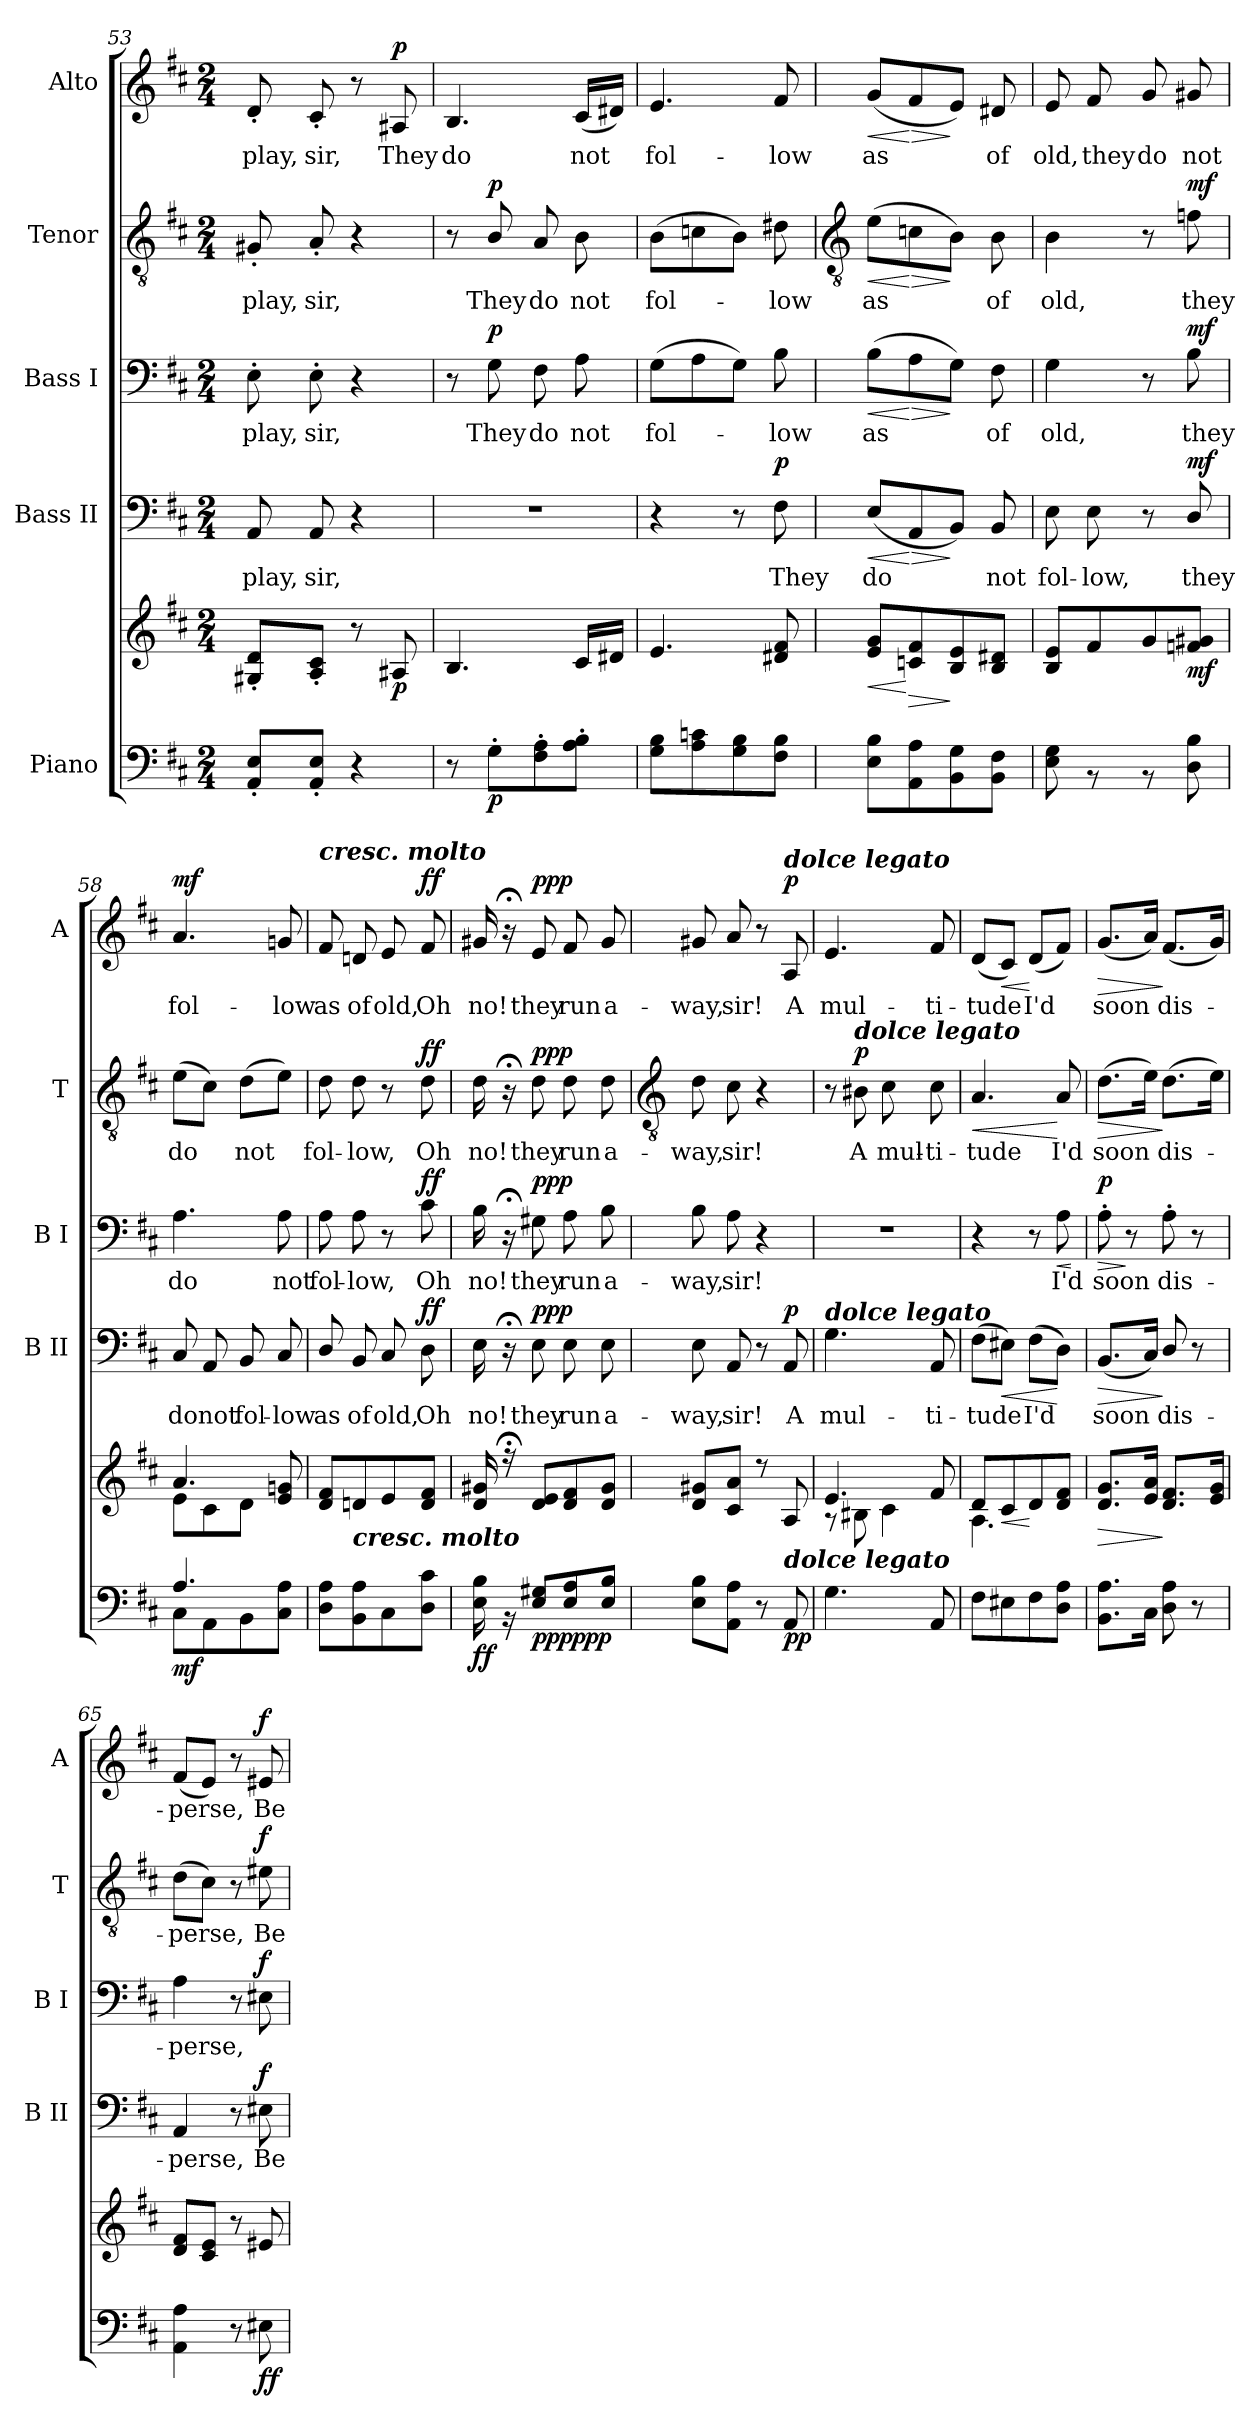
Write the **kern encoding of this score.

**kern	**kern	**dynam	**kern	**text	**dynam	**kern	**text	**dynam	**kern	**text	**dynam	**kern	**text	**dynam
*part5	*part5	*part5	*part4	*part4	*part4	*part3	*part3	*part3	*part2	*part2	*part2	*part1	*part1	*part1
*staff6	*staff5	*staff5/6	*staff4	*staff4	*staff4	*staff3	*staff3	*staff3	*staff2	*staff2	*staff2	*staff1	*staff1	*staff1
*I"Piano	*	*	*I"Bass II	*	*	*I"Bass I	*	*	*I"Tenor	*	*	*I"Alto	*	*
*	*	*	*I'B II	*	*	*I'B I	*	*	*I'T	*	*	*I'A	*	*
*clefF4	*clefG2	*	*clefF4	*	*	*clefF4	*	*	*clefGv2	*	*	*clefG2	*	*
*k[f#c#]	*k[f#c#]	*	*k[f#c#]	*	*	*k[f#c#]	*	*	*k[f#c#]	*	*	*k[f#c#]	*	*
*D:	*D:	*	*D:	*	*	*D:	*	*	*D:	*	*	*D:	*	*
*M2/4	*M2/4	*	*M2/4	*	*	*M2/4	*	*	*M2/4	*	*	*M2/4	*	*
=53	=53	=53	=53	=53	=53	=53	=53	=53	=53	=53	=53	=53	=53	=53
!	!	!	!	!LO:LY:b	!	!	!LO:LY:b	!	!	!LO:LY:b	!	!	!LO:LY:b	!
8AA' 8E'L	8G#X' 8d'L	.	8AA	play,	.	8E'	play,	.	8G#X'	play,	.	8d'	play,	.
!	!	!	!	!LO:LY:b	!	!	!LO:LY:b	!	!	!LO:LY:b	!	!	!LO:LY:b	!
8AA' 8E'J	8A' 8c#'J	.	8AA	sir,	.	8E'	sir,	.	8A'	sir,	.	8c#'	sir,	.
4r	8r	.	4r	.	.	4r	.	.	4r	.	.	8r	.	.
!	!	!LO:DY:b	!	!	!	!	!	!	!	!	!	!	!LO:LY:b	!LO:DY:b
.	8A#X	p	.	.	.	.	.	.	.	.	.	8A#X	They	p
=54	=54	=54	=54	=54	=54	=54	=54	=54	=54	=54	=54	=54	=54	=54
!	!	!	!LO:N:vis=1	!	!	!	!	!	!	!	!	!	!LO:LY:b	!
8r	4.B	.	2r	.	.	8r	.	.	8r	.	.	4.B	do	.
!	!	!LO:DY:b=2	!	!	!	!	!LO:LY:b	!LO:DY:b	!	!LO:LY:b	!LO:DY:b	!	!	!
8G'\L	.	p	.	.	.	8G\	They	p	8B/	They	p	.	.	.
!	!	!	!	!	!	!	!LO:LY:b	!	!	!LO:LY:b	!	!	!	!
8F#' 8A'	.	.	.	.	.	8F#	do	.	8A	do	.	.	.	.
!	!	!	!	!	!	!	!LO:LY:b	!	!	!LO:LY:b	!	!	!LO:LY:b	!
8A\' 8B\'J	16c#LL	.	.	.	.	8A\	not	.	8B	not	.	(<16c#LL	not	.
.	16d#XJJ	.	.	.	.	.	.	.	.	.	.	16d#XJJ)	.	.
=55	=55	=55	=55	=55	=55	=55	=55	=55	=55	=55	=55	=55	=55	=55
!	!	!	!	!	!	!	!LO:LY:b	!	!	!LO:LY:b	!	!	!LO:LY:b	!
8G 8BL	4.e	.	4r	.	.	(>8GL	fol-	.	(>8BL	fol-	.	4.e	fol-	.
8A 8cn	.	.	.	.	.	8A	.	.	8cn	.	.	.	.	.
8G 8B	.	.	8r	.	.	8GJ)	.	.	8BJ)	.	.	.	.	.
!	!	!	!	!LO:LY:b	!LO:DY:b	!	!LO:LY:b	!	!	!LO:LY:b	!	!	!LO:LY:b	!
8F# 8BJ	8d#X 8f#	.	8F#	They	p	8B	low	.	8d#X	low	.	8f#	-low	.
!!LO:LB:g=z
=56	=56	=56	=56	=56	=56	=56	=56	=56	=56	=56	=56	=56	=56	=56
*	*	*	*	*	*	*	*	*	*clefGv2	*	*	*	*	*
*	*^	*	*	*	*	*	*	*	*	*	*	*	*	*
!LO:N:vis=1	!	!LO:N:vis=1	!LO:HP:b	!	!LO:LY:b	!LO:HP:b	!	!LO:LY:b	!LO:HP:b	!	!LO:LY:b	!LO:HP:b	!	!LO:LY:b	!LO:HP:b
*^	*	*	*	*	*	*	*	*	*	*	*	*	*	*	*
2ryy	8E\ 8B\L	8e 8gL	2ryy	<	(<8EL	do	<	(>8BL	as	<	(>8eL	as	<	(<8gL	as	<
!	!	!	!	!LO:HP:n=1:b	!	!	!LO:HP:n=1:b	!	!	!LO:HP:n=1:b	!	!	!LO:HP:n=1:b	!	!	!LO:HP:n=1:b
.	8AA\ 8A\	8cn 8f#	.	[ >	8AA	.	[ >	8A	.	[ >	8cn	.	[ >	8f#	.	[ >
.	8BB\ 8G\	8B 8e	.	]	8BBJ)	.	]	8GJ)	.	]	8BJ)	.	]	8eJ)	.	]
!	!	!	!	!	!	!LO:LY:b	!	!	!LO:LY:b	!	!	!LO:LY:b	!	!	!LO:LY:b	!
.	8BB\ 8F#\J	8B 8d#XJ	.	.	8BB	not	.	8F#	of	.	8B	of	.	8d#X	of	.
=57	=57	=57	=57	=57	=57	=57	=57	=57	=57	=57	=57	=57	=57	=57	=57	=57
!LO:N:vis=1	!	!	!LO:N:vis=1	!	!	!LO:LY:b	!	!	!LO:LY:b	!	!	!LO:LY:b	!	!	!LO:LY:b	!
2ryy	8E\ 8G\	8B 8eL	2ryy	.	8E	fol-	.	4G	old,	.	4B	old,	.	8e	old,	.
!	!	!	!	!	!	!LO:LY:b	!	!	!	!	!	!	!	!	!LO:LY:b	!
.	8r	8f#	.	.	8E	-low,	.	.	.	.	.	.	.	8f#	they	.
!	!	!	!	!	!	!	!	!	!	!	!	!	!	!	!LO:LY:b	!
.	8r	8g	.	.	8r	.	.	8r	.	.	8r	.	.	8g	do	.
!	!	!	!	!LO:DY:b	!	!LO:LY:b	!LO:DY:b	!	!LO:LY:b	!LO:DY:b	!	!LO:LY:b	!LO:DY:b	!	!LO:LY:b	!
.	8D\ 8B\	8fn 8g#XJ	.	mf	8D/	they	mf	8B	they	mf	8fn	they	mf	8g#X	not	.
=58	=58	=58	=58	=58	=58	=58	=58	=58	=58	=58	=58	=58	=58	=58	=58	=58
!	!	!	!	!LO:DY:b=2	!	!LO:LY:b	!	!	!LO:LY:b	!	!	!LO:LY:b	!	!	!LO:LY:b	!LO:DY:b
4.A/	8C#\L	4.a	8e\L	mf	8C#	do	.	4.A	do	.	(>8eL	do	.	4.a	fol-	mf
!	!	!	!	!	!	!LO:LY:b	!	!	!	!	!	!	!	!	!	!
.	8AA\	.	8c#\	.	8AA	not	.	.	.	.	8c#J)	.	.	.	.	.
!	!	!	!	!	!	!LO:LY:b	!	!	!	!	!	!LO:LY:b	!	!	!	!
.	8BB\	.	8d\J	.	8BB	fol-	.	.	.	.	(>8dL	not	.	.	.	.
!	!	!	!	!	!	!LO:LY:b	!	!	!LO:LY:b	!	!	!	!	!	!LO:LY:b	!
8ryy	8C#\ 8A\J	8e 8gn	8ryy	.	8C#	-low	.	8A	not	.	8eJ)	.	.	8gn	-low	.
=59	=59	=59	=59	=59	=59	=59	=59	=59	=59	=59	=59	=59	=59	=59	=59	=59
!	!	!	!	!	!	!	!	!	!	!	!	!	!	!LO:TX:a:Bi:t=cresc. molto	!	!
!LO:N:vis=1	!	!	!	!	!	!LO:LY:b	!	!	!LO:LY:b	!	!	!LO:LY:b	!	!	!LO:LY:b	!
2ryy	8D\ 8A\L	8d 8f#L	2ryy	.	8D/	as	.	8A	fol-	.	8d	fol-	.	8f#	as	.
!	!	!LO:TX:b:Bi:t=cresc. molto	!	!	!	!	!	!	!	!	!	!	!	!	!	!
!	!	!	!	!	!	!LO:LY:b	!	!	!LO:LY:b	!	!	!LO:LY:b	!	!	!LO:LY:b	!
.	8BB\ 8A\	8dn	.	.	8BB	of	.	8A	-low,	.	8d	-low,	.	8dn	of	.
!	!	!	!	!	!	!LO:LY:b	!	!	!	!	!	!	!	!	!LO:LY:b	!
.	8C#\	8e	.	.	8C#	old,	.	8r	.	.	8r	.	.	8e	old,	.
!	!	!	!	!	!	!LO:LY:b	!LO:DY:b	!	!LO:LY:b	!LO:DY:b	!	!LO:LY:b	!LO:DY:b	!	!LO:LY:b	!LO:DY:b
.	8D\ 8c#\J	8d 8f#J	.	.	8D	Oh	ff	8c#	Oh	ff	8d	Oh	ff	8f#	Oh	ff
=60	=60	=60	=60	=60	=60	=60	=60	=60	=60	=60	=60	=60	=60	=60	=60	=60
!LO:N:vis=1	!	!	!	!LO:DY:b=2	!	!LO:LY:b	!	!	!LO:LY:b	!	!	!LO:LY:b	!	!	!LO:LY:b	!
!	!	!	!	!LO:DY:n=1:b	!	!	!	!	!	!	!	!	!	!	!	!
2ryy	16E\ 16B\	16d 16g#X	2ryy	f f	16E	no!	.	16B	no!	.	16d	no!	.	16g#X	no!	.
.	16r	16r;<	.	.	16r;<	.	.	16r;<	.	.	16r;<	.	.	16r;<	.	.
!	!	!	!	!LO:DY:n=2:b=2	!	!LO:LY:b	!	!	!LO:LY:b	!	!	!LO:LY:b	!	!	!LO:LY:b	!
!	!	!	!	!LO:DY:n=3:b	!	!	!LO:DY:b	!	!	!LO:DY:b	!	!	!LO:DY:b	!	!	!LO:DY:b
.	8E\ 8G#X\L	8d 8eL	.	ppp ppp	8E	they	ppp	8G#X	they	ppp	8d	they	ppp	8e	they	ppp
!	!	!	!	!	!	!LO:LY:b	!	!	!LO:LY:b	!	!	!LO:LY:b	!	!	!LO:LY:b	!
.	8E/ 8A/	8d 8f#	.	.	8E	run	.	8A	run	.	8d	run	.	8f#	run	.
!	!	!	!	!	!	!LO:LY:b	!	!	!LO:LY:b	!	!	!LO:LY:b	!	!	!LO:LY:b	!
.	8E/ 8B/J	8d 8g#J	.	.	8E	a-	.	8B	a-	.	8d	a-	.	8g#	a-	.
*v	*v	*	*	*	*	*	*	*	*	*	*	*	*	*	*	*
!!LO:LB:g=z
=61	=61	=61	=61	=61	=61	=61	=61	=61	=61	=61	=61	=61	=61	=61	=61
*	*	*	*	*	*	*	*	*	*	*clefGv2	*	*	*	*	*
*^	*	*	*	*	*	*	*	*	*	*	*	*	*	*	*
!	!	!	!	!	!	!LO:LY:b	!	!	!LO:LY:b	!	!	!LO:LY:b	!	!	!LO:LY:b	!
*v	*v	*	*	*	*	*	*	*	*	*	*	*	*	*	*	*
8E 8BL	8d 8g#XL	2ryy	.	8E	-way,	.	8B	-way,	.	8d	-way,	.	8g#X	-way,	.
!	!	!	!	!	!LO:LY:b	!	!	!LO:LY:b	!	!	!LO:LY:b	!	!	!LO:LY:b	!
8AA 8AJ	8c# 8aJ	.	.	8AA	sir!	.	8A	sir!	.	8c#	sir!	.	8a	sir!	.
8r	8r	.	.	8r	.	.	4r	.	.	4r	.	.	8r	.	.
!	!	!	!	!	!	!	!	!	!	!	!	!	!LO:TX:a:Bi:t=dolce legato	!	!
!	!LO:TX:b:Bi:t=dolce legato	!	!	!	!	!	!	!	!	!	!	!	!	!	!
!	!	!	!LO:DY:b=2	!	!LO:LY:b	!	!	!	!	!	!	!	!	!LO:LY:b	!
!	!	!	!LO:DY:n=1:b	!	!	!LO:DY:b	!	!	!	!	!	!	!	!	!LO:DY:b
8AA	8A	.	p p	8AA	A	p	.	.	.	.	.	.	8A	A	p
=62	=62	=62	=62	=62	=62	=62	=62	=62	=62	=62	=62	=62	=62	=62	=62
!	!	!	!	!LO:TX:a:Bi:t=dolce legato	!	!	!	!	!	!	!	!	!	!	!
!	!	!	!	!	!LO:LY:b	!	!LO:N:vis=1	!	!	!	!	!	!	!LO:LY:b	!
4.G	4.e	8r	.	4.G	mul-	.	2r	.	.	8r	.	.	4.e	mul-	.
!	!	!	!	!	!	!	!	!	!	!LO:TX:a:Bi:t=dolce legato	!	!	!	!	!
!	!	!	!	!	!	!	!	!	!	!	!LO:LY:b	!LO:DY:b	!	!	!
.	.	8B#X\	.	.	.	.	.	.	.	8B#X	A	p	.	.	.
!	!	!	!	!	!	!	!	!	!	!	!LO:LY:b	!	!	!	!
.	.	4c#\	.	.	.	.	.	.	.	8c#	mul-	.	.	.	.
!	!	!	!	!	!LO:LY:b	!	!	!	!	!	!LO:LY:b	!	!	!LO:LY:b	!
8AA	8f#	.	.	8AA	-ti-	.	.	.	.	8c#	-ti-	.	8f#	-ti-	.
=63	=63	=63	=63	=63	=63	=63	=63	=63	=63	=63	=63	=63	=63	=63	=63
!	!	!	!	!	!LO:LY:b	!	!	!	!	!	!LO:LY:b	!LO:HP:b	!	!LO:LY:b	!
8F#L	8dL	4.A\	.	(>8F#L	-tude	.	4r	.	.	4.A	-tude	<	(<8dL	-tude	.
!	!	!	!LO:HP:b	!	!	!LO:HP:b	!	!	!	!	!	!	!	!	!LO:HP:b
8E#X	8c#	.	<	8E#XJ)	.	<	.	.	.	.	.	.	8c#J)	.	<
!	!	!	!	!	!LO:LY:b	!	!	!	!	!	!	!	!	!LO:LY:b	!
8F#	8d	.	[	(>8F#L	I'd	.	8r	.	.	.	.	.	(<8dL	I'd	[
!	!	!	!	!	!	!	!	!LO:LY:b	!LO:HP:b	!	!LO:LY:b	!	!	!	!
8D 8AJ	8d 8f#J	8ryy	.	8DJ)	.	[	8A	I'd	<	8A	I'd	[	8f#J)	.	.
*	*v	*v	*	*	*	*	*	*	*	*	*	*	*	*	*
.	.	.	.	.	.	.	.	[	.	.	.	.	.	.
=64	=64	=64	=64	=64	=64	=64	=64	=64	=64	=64	=64	=64	=64	=64
!	!	!LO:HP:b	!	!LO:LY:b	!LO:HP:b	!	!LO:LY:b	!LO:HP:b	!	!LO:LY:b	!LO:HP:b	!	!LO:LY:b	!LO:HP:b
*	*^	*	*	*	*	*	*	*	*	*	*	*	*	*
!	!	!	!	!	!	!	!	!	!LO:DY:n=1:b	!	!	!	!	!	!
8.BB 8.AL	8.d 8.gL	2ryy	>	(<8.BBL	soon	>	8A'	soon	> p	(>8.dL	soon	>	(<8.gL	soon	>
.	.	.	.	.	.	.	8r	.	]	.	.	.	.	.	.
16C#J	16e 16aJ	.	.	16C#J)	.	.	.	.	.	16eJ)	.	.	16aJ)	.	.
!	!	!	!	!	!LO:LY:b	!	!	!LO:LY:b	!	!	!LO:LY:b	!	!	!LO:LY:b	!
8D\ 8A\	8.d 8.f#L	.	]	8D/	dis-	]	8A'	dis-	.	(>8.dL	dis-	]	(<8.f#L	dis-	]
8r	.	.	.	8r	.	.	8r	.	.	.	.	.	.	.	.
.	16e 16gJ	.	.	.	.	.	.	.	.	16eJ)	.	.	16gJ)	.	.
=65	=65	=65	=65	=65	=65	=65	=65	=65	=65	=65	=65	=65	=65	=65	=65
!	!	!	!	!	!LO:LY:b	!	!	!LO:LY:b	!	!	!LO:LY:b	!	!	!LO:LY:b	!
4AA 4A	8d 8f#L	4.ryy	.	4AA	-perse,	.	4A	-perse,	.	(>8dL	perse,	.	(<8f#L	perse,	.
.	8c# 8eJ	.	.	.	.	.	.	.	.	8c#J)	.	.	8eJ)	.	.
8r	8r	.	.	8r	.	.	8r	.	.	8r	.	.	8r	.	.
!	!	!	!LO:DY:b=2	!	!LO:LY:b	!	!	!	!	!	!LO:LY:b	!	!	!LO:LY:b	!
!	!	!	!LO:DY:n=1:b	!	!	!LO:DY:b	!	!	!LO:DY:b	!	!	!LO:DY:b	!	!	!LO:DY:b
8E#X\	8e#X	8ryy	f f	8E#X	Be	f	8E#X	.	f	8e#X	Be	f	8e#X	Be	f
*	*v	*v	*	*	*	*	*	*	*	*	*	*	*	*	*
=	=	=	=	=	=	=	=	=	=	=	=	=	=	=
*-	*-	*-	*-	*-	*-	*-	*-	*-	*-	*-	*-	*-	*-	*-
